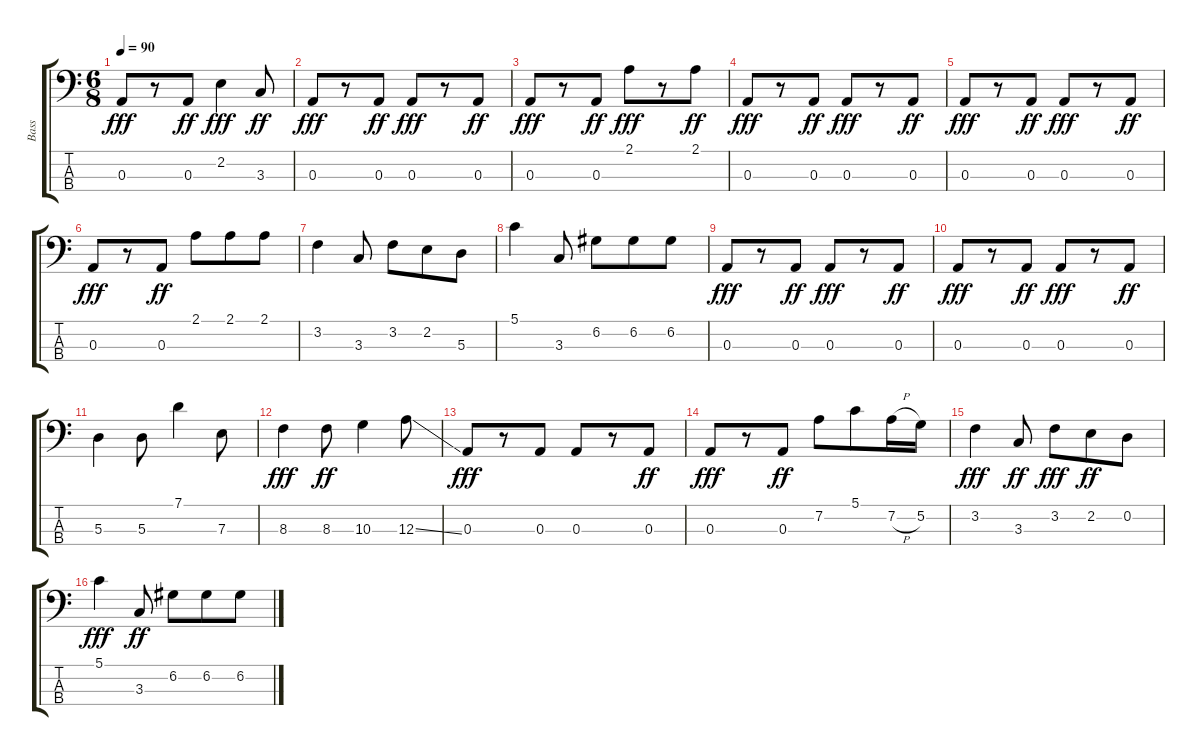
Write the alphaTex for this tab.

\track ("Bass" "Bass") {instrument fretlessbass}
\staff {score tabs}
\tuning (G2 D2 A1 E1) {hide}
\ts (6 8)
\tempo 90
\clef f4
\ks c
0.3.8{dy fff} r.8 0.3.8{dy ff} 2.2.4{dy fff} 3.3.8{dy ff} |
0.3.8{dy fff} r.8 0.3.8{dy ff} 0.3.8{dy fff} r.8 0.3.8{dy ff} |
0.3.8{dy fff} r.8 0.3.8{dy ff} 2.1.8{dy fff} r.8 2.1.8{dy ff} |
0.3.8{dy fff} r.8 0.3.8{dy ff} 0.3.8{dy fff} r.8 0.3.8{dy ff} |
0.3.8{dy fff} r.8 0.3.8{dy ff} 0.3.8{dy fff} r.8 0.3.8{dy ff} |
0.3.8{dy fff} r.8 0.3.8{dy ff} 2.1.8 2.1.8 2.1.8 |
3.2.4 3.3.8 3.2.8 2.2.8 5.3.8 |
5.1.4 3.3.8 6.2.8 6.2.8 6.2.8 |
0.3.8{dy fff} r.8 0.3.8{dy ff} 0.3.8{dy fff} r.8 0.3.8{dy ff} |
0.3.8{dy fff} r.8 0.3.8{dy ff} 0.3.8{dy fff} r.8 0.3.8{dy ff} |
5.3.4 5.3.8 7.1.4 7.3.8 |
8.3.4{dy fff} 8.3.8{dy ff} 10.3.4 12.3{ss}.8 |
0.3.8{dy fff} r.8 0.3.8 0.3.8 r.8 0.3.8{dy ff} |
0.3.8{dy fff} r.8 0.3.8{dy ff} 7.2.8 5.1.8 7.2{h}.16 5.2.16 |
3.2.4{dy fff} 3.3.8{dy ff} 3.2.8{dy fff} 2.2.8{dy ff} 0.2.8 |
5.1.4{dy fff} 3.3.8{dy ff} 6.2.8 6.2.8 6.2.8
